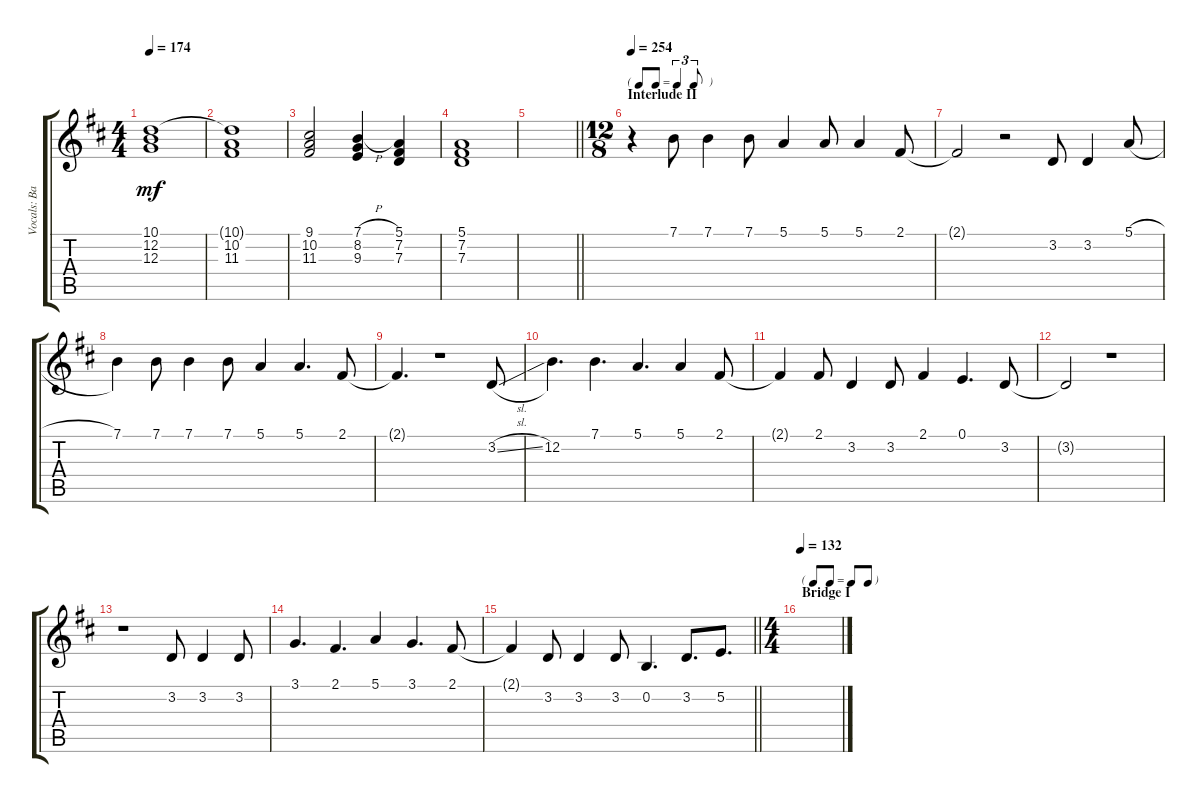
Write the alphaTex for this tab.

\track ("Vocals: Backing" "Vocals: Ba") {instrument choiraahs}
\staff {score tabs}
\tuning (E4 B3 G3 D3 A2 E2) {hide}
\ts (4 4)
\tempo 174
\clef g2
\ks d
(10.1 12.2 12.3).1{dy mf} |
(10.1{t} 10.2 11.3).1 |
(9.1 10.2 11.3).2 (7.1{h} 8.2 9.3).4 (5.1 7.2 7.3).4 |
(5.1 7.2 7.3).1 |
\barLineRight lightlight
|
\ts (12 8)
\tf triplet8th
\section ("" "Interlude II")
\tempo 254
r.4 7.1.8 7.1.4 7.1.8 5.1.4 5.1.8 5.1.4 2.1.8 |
2.1{t}.2 r.2 3.2.8 3.2.4 5.1{h}.8 |
7.1.4 7.1.8 7.1.4 7.1.8 5.1.4 5.1.4{d} 2.1.8 |
2.1{t}.4{d} r.1 3.2{sl}.8 |
12.2.4{d} 7.1.4{d} 5.1.4{d} 5.1.4 2.1.8 |
2.1{t}.4 2.1.8 3.2.4 3.2.8 2.1.4 0.1.4{d} 3.2.8 |
3.2{t}.2 r.1 |
r.1 3.2.8 3.2.4 3.2.8 |
3.1.4{d} 2.1.4{d} 5.1.4 3.1.4{d} 2.1.8 |
\barLineRight lightlight
2.1{t}.4 3.2.8 3.2.4 3.2.8 0.2.4{d} 3.2.8{d} 5.2.8{d} |
\ts (4 4)
\tf none
\section ("" "Bridge I")
\tempo 132
